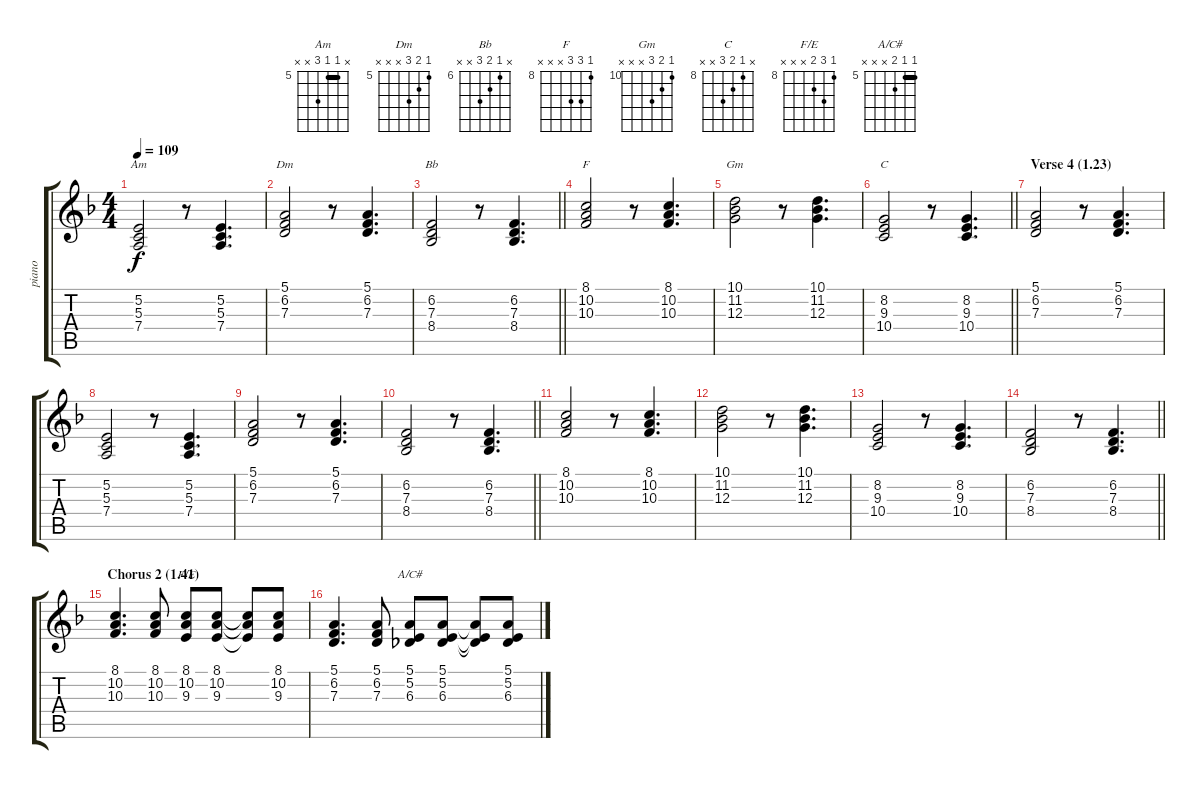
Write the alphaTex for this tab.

\track ("piano" "piano") {instrument electricpiano1}
\staff {score tabs}
\tuning (E4 B3 G3 D3 A2 E2) {hide}
\chord ("Am" x 5 5 7 x x) {firstfret 5 barre 5}
\chord ("Dm" 5 6 7 x x x) {firstfret 5}
\chord ("Bb" x 6 7 8 x x) {firstfret 6}
\chord ("F" 8 10 10 x x x) {firstfret 8}
\chord ("Gm" 10 11 12 x x x) {firstfret 10}
\chord ("C" x 8 9 10 x x) {firstfret 8}
\chord ("F/E" 8 10 9 x x x) {firstfret 8}
\chord ("A/C#" 5 5 6 x x x) {firstfret 5 barre 5}
\ts (4 4)
\tempo 109
\clef g2
\ks f
(5.2 5.3 7.4).2{ch "Am" dy f} r.8 (5.2 5.3 7.4).4{d} |
(5.1 6.2 7.3).2{ch "Dm"} r.8 (5.1 6.2 7.3).4{d} |
\barLineRight lightlight
(6.2 7.3 8.4).2{ch "Bb"} r.8 (6.2 7.3 8.4).4{d} |
(8.1 10.2 10.3).2{ch "F"} r.8 (8.1 10.2 10.3).4{d} |
(10.1 11.2 12.3).2{ch "Gm"} r.8 (10.1 11.2 12.3).4{d} |
\barLineRight lightlight
(8.2 9.3 10.4).2{ch "C"} r.8 (8.2 9.3 10.4).4{d} |
\section ("" "Verse 4 (1.23)")
(5.1 6.2 7.3).2 r.8 (5.1 6.2 7.3).4{d} |
(5.2 5.3 7.4).2 r.8 (5.2 5.3 7.4).4{d} |
(5.1 6.2 7.3).2 r.8 (5.1 6.2 7.3).4{d} |
\barLineRight lightlight
(6.2 7.3 8.4).2 r.8 (6.2 7.3 8.4).4{d} |
(8.1 10.2 10.3).2 r.8 (8.1 10.2 10.3).4{d} |
(10.1 11.2 12.3).2 r.8 (10.1 11.2 12.3).4{d} |
(8.2 9.3 10.4).2 r.8 (8.2 9.3 10.4).4{d} |
\barLineRight lightlight
(6.2 7.3 8.4).2 r.8 (6.2 7.3 8.4).4{d} |
\section ("" "Chorus 2 (1.41)")
(8.1 10.2 10.3).4{d} (8.1 10.2 10.3).8 (8.1 10.2 9.3).8{ch "F/E"} (8.1 10.2 9.3).8 (8.1{t} 10.2{t} 9.3{t}).8 (8.1 10.2 9.3).8 |
(5.1 6.2 7.3).4{d} (5.1 6.2 7.3).8 (5.1 5.2 6.3).8{ch "A/C#"} (5.1 5.2 6.3).8 (5.1{t} 5.2{t} 6.3{t}).8 (5.1 5.2 6.3).8
